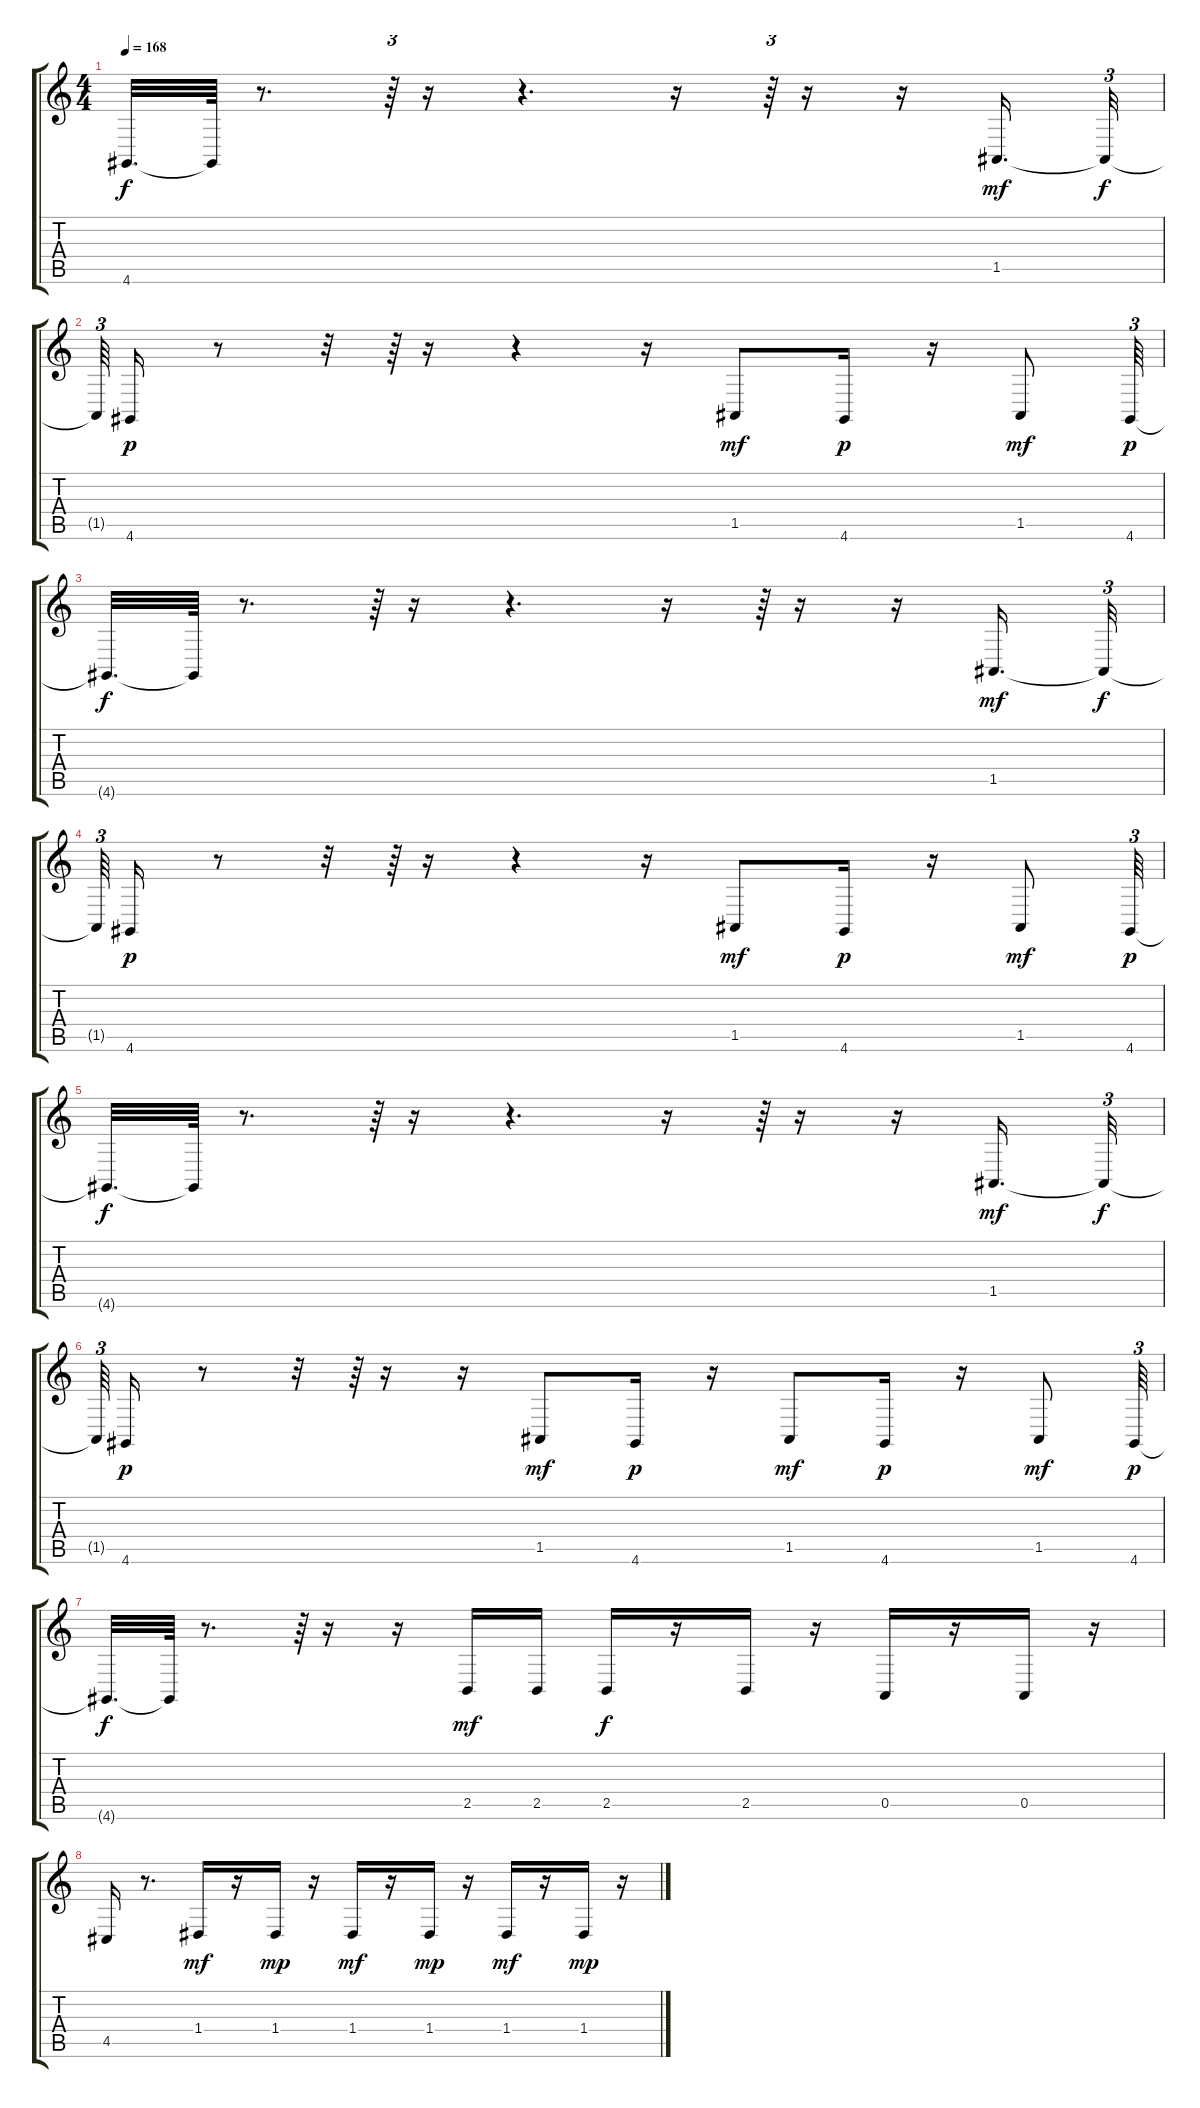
\track "" {instrument acousticgrandpiano}
\staff {score tabs}
\tuning (E4 B3 G3 D3 A2 E2) {hide}
\ts (4 4)
\tempo 168
\clef g2
\ks c
4.6{t}.32{d dy f} 4.6{t}.64 r.8{d} r.64{tu (3 2)} r.16 r.4{d} r.16 r.64{tu (3 2)} r.16 r.16 1.5.16{d dy mf} 1.5{t}.32{tu (3 2) dy f} |
1.5{t}.64{tu (3 2)} 4.6.16{dy p} r.8 r.32 r.64{tu (3 2)} r.16 r.4 r.16 1.5.8{dy mf} 4.6.16{dy p} r.16 1.5.8{dy mf} 4.6.64{tu (3 2) dy p} |
4.6{t}.32{d dy f} 4.6{t}.64 r.8{d} r.64{tu (3 2)} r.16 r.4{d} r.16 r.64{tu (3 2)} r.16 r.16 1.5.16{d dy mf} 1.5{t}.32{tu (3 2) dy f} |
1.5{t}.64{tu (3 2)} 4.6.16{dy p} r.8 r.32 r.64{tu (3 2)} r.16 r.4 r.16 1.5.8{dy mf} 4.6.16{dy p} r.16 1.5.8{dy mf} 4.6.64{tu (3 2) dy p} |
4.6{t}.32{d dy f} 4.6{t}.64 r.8{d} r.64{tu (3 2)} r.16 r.4{d} r.16 r.64{tu (3 2)} r.16 r.16 1.5.16{d dy mf} 1.5{t}.32{tu (3 2) dy f} |
1.5{t}.64{tu (3 2)} 4.6.16{dy p} r.8 r.32 r.64{tu (3 2)} r.16 r.16 1.5.8{dy mf} 4.6.16{dy p} r.16 1.5.8{dy mf} 4.6.16{dy p} r.16 1.5.8{dy mf} 4.6.64{tu (3 2) dy p} |
4.6{t}.32{d dy f} 4.6{t}.64 r.8{d} r.64{tu (3 2)} r.16 r.16 2.5.16{dy mf} 2.5.16 2.5.16{dy f} r.16 2.5.16 r.16 0.5.16 r.16 0.5.16 r.16 |
4.5.16 r.8{d} 1.4.16{dy mf} r.16 1.4.16{dy mp} r.16 1.4.16{dy mf} r.16 1.4.16{dy mp} r.16 1.4.16{dy mf} r.16 1.4.16{dy mp} r.16
